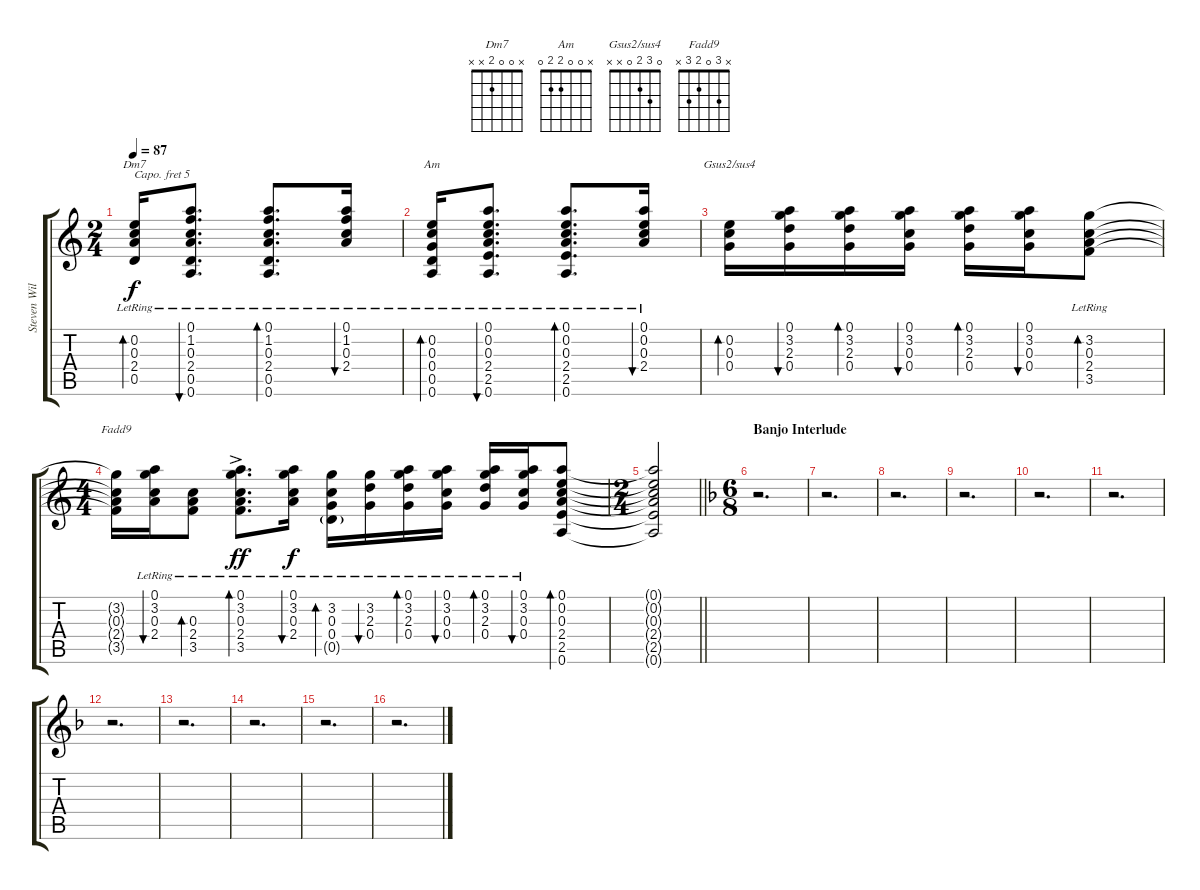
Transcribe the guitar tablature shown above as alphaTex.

\track ("Steven Wilson Clean Gtr. L" "Steven Wil") {instrument electricguitarclean}
\staff {score tabs}
\capo 5
\tuning (E4 B3 G3 D3 A2 E2) {hide}
\chord ("Dm7" x 0 0 2 x x)
\chord ("Am" x 0 0 2 2 0)
\chord ("Gsus2/sus4" 0 3 2 0 x x)
\chord ("Fadd9" x 3 0 2 3 x)
\ts (2 4)
\tempo 87
\clef g2
\ks aminor
(0.2{lr} 0.3{lr} 2.4{lr} 0.5{lr}).16{bd 30 ch "Dm7" dy f} (0.1{lr} 1.2{lr} 0.3{lr} 2.4{lr} 0.5{lr} 0.6{lr}).8{d bu 30} (0.1{lr} 1.2{lr} 0.3{lr} 2.4{lr} 0.5{lr} 0.6{lr}).8{d bd 30} (0.1{lr} 1.2{lr} 0.3{lr} 2.4{lr}).16{bu 30} |
(0.2{lr} 0.3{lr} 0.4{lr} 0.5{lr} 0.6{lr}).16{bd 30 ch "Am"} (0.1{lr} 0.2{lr} 0.3{lr} 2.4{lr} 2.5{lr} 0.6{lr}).8{d bu 30} (0.1{lr} 0.2{lr} 0.3{lr} 2.4{lr} 2.5{lr} 0.6{lr}).8{d bd 30} (0.1{lr} 0.2{lr} 0.3{lr} 2.4{lr}).16{bu 30} |
(0.2 0.3 0.4).16{bd 30 ch "Gsus2/sus4"} (0.1 3.2 2.3 0.4).16{bu 30} (0.1 3.2 2.3 0.4).16{bd 30} (0.1 3.2 0.3 0.4).16{bu 30} (0.1 3.2 2.3 0.4).16{bd 30} (0.1 3.2 0.3 0.4).16{bu 30} (3.2{lr} 0.3{lr} 2.4{lr} 3.5{lr}).8{bd 30} |
\ts (4 4)
(3.2{t} 0.3{t} 2.4{t} 3.5{t}).16{ch "Fadd9"} (0.1{lr} 3.2{lr} 0.3{lr} 2.4{lr}).16{bu 30} (0.3{lr} 2.4{lr} 3.5{lr}).8{bd 30} (0.1{ac lr} 3.2{ac lr} 0.3{ac lr} 2.4{ac lr} 3.5{ac lr}).8{d bd 30 dy ff} (0.1{lr} 3.2{lr} 0.3{lr} 2.4{lr}).16{bu 30 dy f} (3.2{lr} 0.3{lr} 0.4{lr} 0.5{g}).16{bd 30} (3.2{lr} 2.3{lr} 0.4{lr}).16{bu 30} (0.1{lr} 3.2{lr} 2.3{lr} 0.4{lr}).16{bd 30} (0.1{lr} 3.2{lr} 0.3{lr} 0.4{lr}).16{bu 30} (0.1{lr} 3.2{lr} 2.3{lr} 0.4{lr}).16{bd 30} (0.1{lr} 3.2{lr} 0.3{lr} 0.4{lr}).16{bu 30} (0.1 0.2 0.3 2.4 2.5 0.6).8{bd 30} |
\ts (2 4)
\barLineRight lightlight
(0.1{t} 0.2{t} 0.3{t} 2.4{t} 2.5{t} 0.6{t}).2 |
\ts (6 8)
\section ("" "Banjo Interlude")
\ks f
r.2{d} |
r.2{d} |
r.2{d} |
r.2{d} |
r.2{d} |
r.2{d} |
r.2{d} |
r.2{d} |
r.2{d} |
r.2{d} |
r.2{d}
